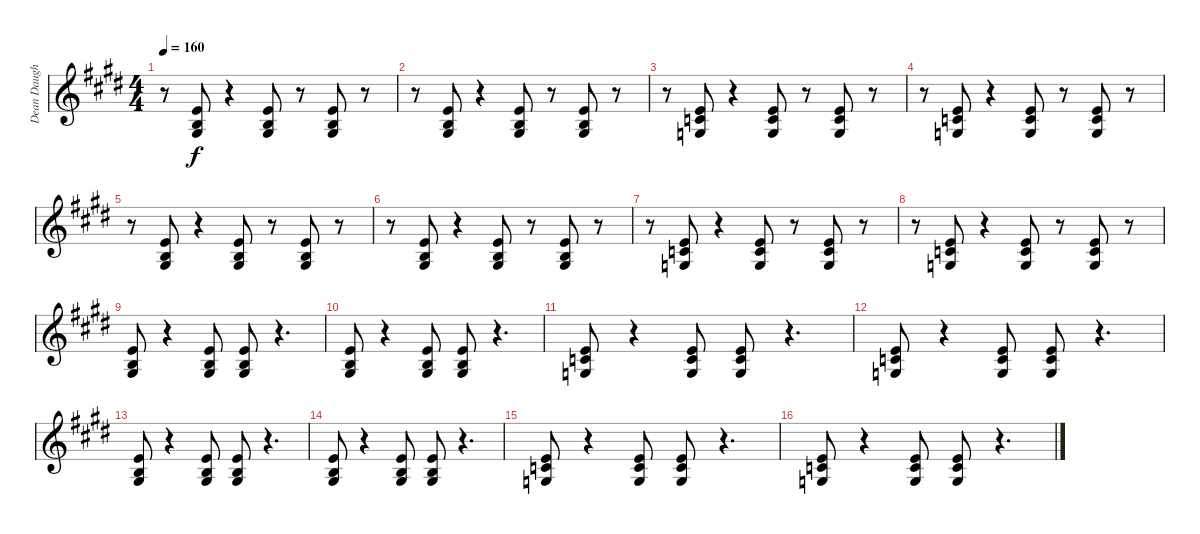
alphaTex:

\track ("Dean Daughtry Keyboards RH" "Dean Daugh") {instrument honkytonkpiano}
\staff {score}
\tuning (E4 B3 G3 D3 A2 E2) {hide}
\ts (4 4)
\tempo 160
\clef g2
\ks e
r.8{dy f} (0.1 0.2 1.3).8 r.4 (0.1 0.2 1.3).8 r.8 (0.1 0.2 1.3).8 r.8 |
r.8 (0.1 0.2 1.3).8 r.4 (0.1 0.2 1.3).8 r.8 (0.1 0.2 1.3).8 r.8 |
r.8 (0.1 1.2 0.3).8 r.4 (0.1 1.2 0.3).8 r.8 (0.1 1.2 0.3).8 r.8 |
r.8 (0.1 1.2 0.3).8 r.4 (0.1 1.2 0.3).8 r.8 (0.1 1.2 0.3).8 r.8 |
r.8 (0.1 0.2 1.3).8 r.4 (0.1 0.2 1.3).8 r.8 (0.1 0.2 1.3).8 r.8 |
r.8 (0.1 0.2 1.3).8 r.4 (0.1 0.2 1.3).8 r.8 (0.1 0.2 1.3).8 r.8 |
r.8 (0.1 1.2 0.3).8 r.4 (0.1 1.2 0.3).8 r.8 (0.1 1.2 0.3).8 r.8 |
r.8 (0.1 1.2 0.3).8 r.4 (0.1 1.2 0.3).8 r.8 (0.1 1.2 0.3).8 r.8 |
(0.1 0.2 1.3).8 r.4 (0.1 0.2 1.3).8 (0.1 0.2 1.3).8 r.4{d} |
(0.1 0.2 1.3).8 r.4 (0.1 0.2 1.3).8 (0.1 0.2 1.3).8 r.4{d} |
(0.1 1.2 0.3).8 r.4 (0.1 1.2 0.3).8 (0.1 1.2 0.3).8 r.4{d} |
(0.1 1.2 0.3).8 r.4 (0.1 1.2 0.3).8 (0.1 1.2 0.3).8 r.4{d} |
(0.1 0.2 1.3).8 r.4 (0.1 0.2 1.3).8 (0.1 0.2 1.3).8 r.4{d} |
(0.1 0.2 1.3).8 r.4 (0.1 0.2 1.3).8 (0.1 0.2 1.3).8 r.4{d} |
(0.1 1.2 0.3).8 r.4 (0.1 1.2 0.3).8 (0.1 1.2 0.3).8 r.4{d} |
(0.1 1.2 0.3).8 r.4 (0.1 1.2 0.3).8 (0.1 1.2 0.3).8 r.4{d}
